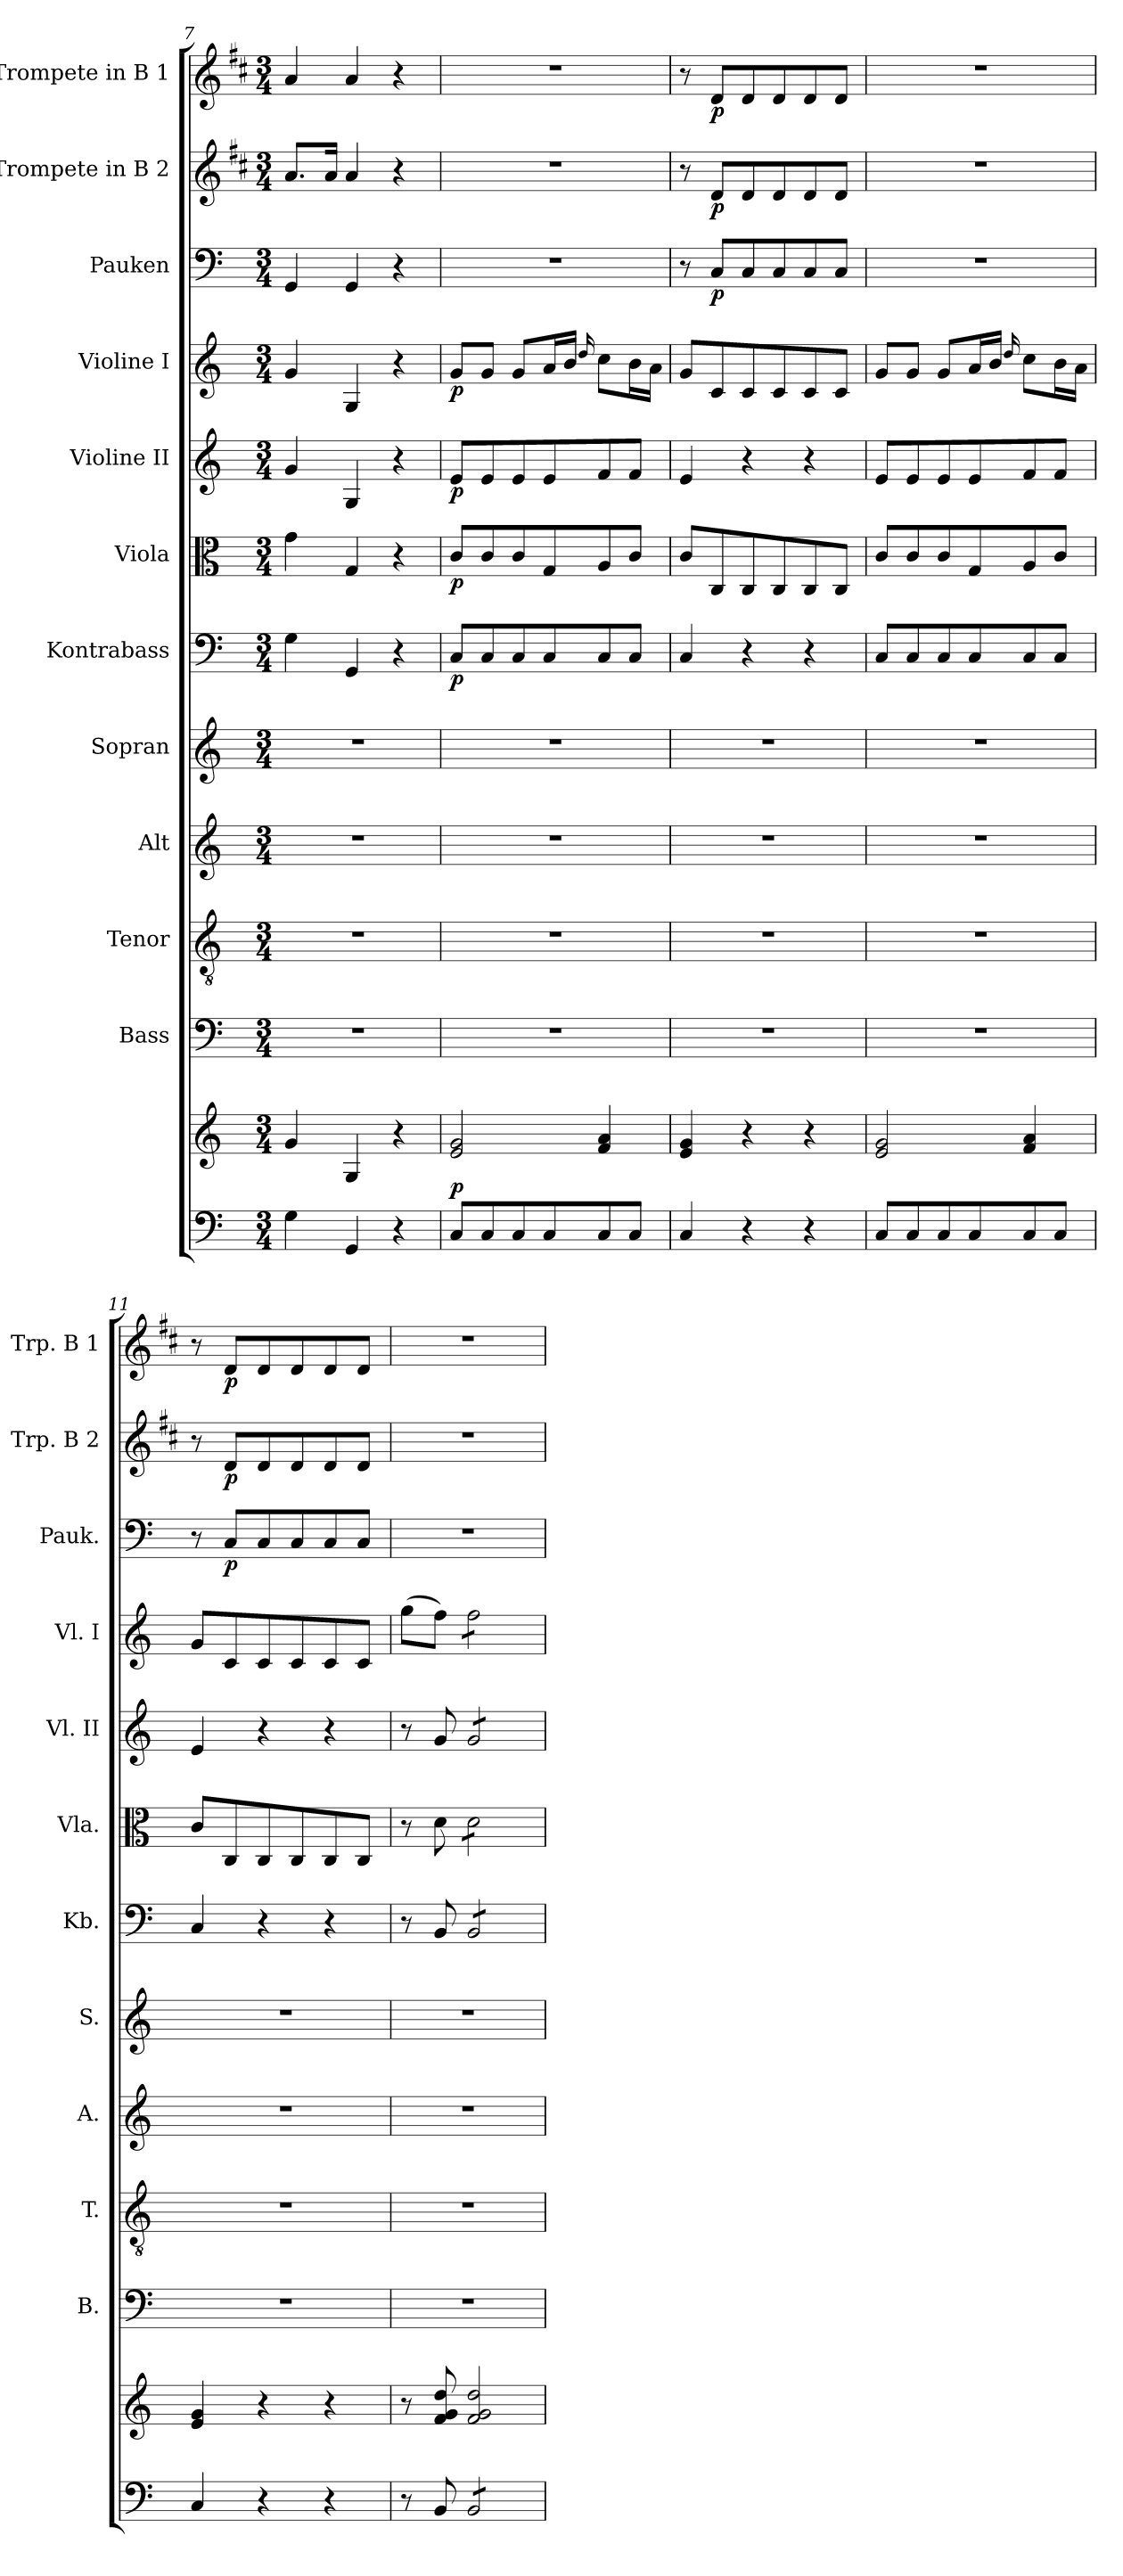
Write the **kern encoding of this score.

**kern	**kern	**dynam	**kern	**kern	**kern	**kern	**kern	**dynam	**kern	**dynam	**kern	**dynam	**kern	**dynam	**kern	**dynam	**kern	**dynam	**kern	**dynam
*part12	*part12	*part12	*part11	*part10	*part9	*part8	*part7	*part7	*part6	*part6	*part5	*part5	*part4	*part4	*part3	*part3	*part2	*part2	*part1	*part1
*staff13	*staff12	*staff12/13	*staff11	*staff10	*staff9	*staff8	*staff7	*staff7	*staff6	*staff6	*staff5	*staff5	*staff4	*staff4	*staff3	*staff3	*staff2	*staff2	*staff1	*staff1
*	*	*	*I"Bass	*I"Tenor	*I"Alt	*I"Sopran	*I"Kontrabass	*	*I"Viola	*	*I"Violine II	*	*I"Violine I	*	*I"Pauken	*	*I"Trompete in B 2	*	*I"Trompete in B 1	*
*	*	*	*I'B.	*I'T.	*I'A.	*I'S.	*I'Kb.	*	*I'Vla.	*	*I'Vl. II	*	*I'Vl. I	*	*I'Pauk.	*	*I'Trp. B 2	*	*I'Trp. B 1	*
!!LO:PB:g=z
*clefF4	*clefG2	*	*clefF4	*clefGv2	*clefG2	*clefG2	*clefF4	*	*clefC3	*	*clefG2	*	*clefG2	*	*clefF4	*	*clefG2	*	*clefG2	*
*	*	*	*	*	*	*	*ITrd7c12	*	*	*	*	*	*	*	*	*	*ITrd1c2	*	*ITrd1c2	*
*k[]	*k[]	*	*k[]	*k[]	*k[]	*k[]	*k[]	*	*k[]	*	*k[]	*	*k[]	*	*k[]	*	*k[]	*	*k[]	*
*C:	*C:	*	*C:	*C:	*C:	*C:	*C:	*	*C:	*	*C:	*	*C:	*	*C:	*	*C:	*	*C:	*
*M3/4	*M3/4	*	*M3/4	*M3/4	*M3/4	*M3/4	*M3/4	*	*M3/4	*	*M3/4	*	*M3/4	*	*M3/4	*	*M3/4	*	*M3/4	*
=7	=7	=7	=7	=7	=7	=7	=7	=7	=7	=7	=7	=7	=7	=7	=7	=7	=7	=7	=7	=7
4G\	4g/	.	2.r	2.r	2.r	2.r	4GG\	.	4g\	.	4g/	.	4g/	.	4GG/	.	8.g/L	.	4g/	.
.	.	.	.	.	.	.	.	.	.	.	.	.	.	.	.	.	16g/Jk	.	.	.
4GG/	4G/	.	.	.	.	.	4GGG/	.	4G/	.	4G/	.	4G/	.	4GG/	.	4g/	.	4g/	.
4r	4r	.	.	.	.	.	4r	.	4r	.	4r	.	4r	.	4r	.	4r	.	4r	.
=8	=8	=8	=8	=8	=8	=8	=8	=8	=8	=8	=8	=8	=8	=8	=8	=8	=8	=8	=8	=8
!	!	!LO:DY:a=2	!	!	!	!	!	!LO:DY:b	!	!LO:DY:b	!	!LO:DY:b	!	!LO:DY:b	!	!	!	!	!	!
8C/L	2e/ 2g/	p	2.r	2.r	2.r	2.r	8CC/L	p	8c/L	p	8e/L	p	8g/L	p	2.r	.	2.r	.	2.r	.
8C/	.	.	.	.	.	.	8CC/	.	8c/	.	8e/	.	8g/J	.	.	.	.	.	.	.
8C/	.	.	.	.	.	.	8CC/	.	8c/	.	8e/	.	8g/L	.	.	.	.	.	.	.
8C/	.	.	.	.	.	.	8CC/	.	8G/	.	8e/	.	16a/L	.	.	.	.	.	.	.
.	.	.	.	.	.	.	.	.	.	.	.	.	16b/JJ	.	.	.	.	.	.	.
.	.	.	.	.	.	.	.	.	.	.	.	.	16qqdd/	.	.	.	.	.	.	.
8C/	4f/ 4a/	.	.	.	.	.	8CC/	.	8A/	.	8f/	.	8cc\L	.	.	.	.	.	.	.
8C/J	.	.	.	.	.	.	8CC/J	.	8c/J	.	8f/J	.	16b\L	.	.	.	.	.	.	.
.	.	.	.	.	.	.	.	.	.	.	.	.	16a\JJ	.	.	.	.	.	.	.
=9	=9	=9	=9	=9	=9	=9	=9	=9	=9	=9	=9	=9	=9	=9	=9	=9	=9	=9	=9	=9
4C/	4e/ 4g/	.	2.r	2.r	2.r	2.r	4CC/	.	8c/L	.	4e/	.	8g/L	.	8r	.	8r	.	8r	.
!	!	!	!	!	!	!	!	!	!	!	!	!	!	!	!	!LO:DY:b	!	!LO:DY:b	!	!LO:DY:b
.	.	.	.	.	.	.	.	.	8C/	.	.	.	8c/	.	8C/L	p	8c/L	p	8c/L	p
4r	4r	.	.	.	.	.	4r	.	8C/	.	4r	.	8c/	.	8C/	.	8c/	.	8c/	.
.	.	.	.	.	.	.	.	.	8C/	.	.	.	8c/	.	8C/	.	8c/	.	8c/	.
4r	4r	.	.	.	.	.	4r	.	8C/	.	4r	.	8c/	.	8C/	.	8c/	.	8c/	.
.	.	.	.	.	.	.	.	.	8C/J	.	.	.	8c/J	.	8C/J	.	8c/J	.	8c/J	.
=10	=10	=10	=10	=10	=10	=10	=10	=10	=10	=10	=10	=10	=10	=10	=10	=10	=10	=10	=10	=10
8C/L	2e/ 2g/	.	2.r	2.r	2.r	2.r	8CC/L	.	8c/L	.	8e/L	.	8g/L	.	2.r	.	2.r	.	2.r	.
8C/	.	.	.	.	.	.	8CC/	.	8c/	.	8e/	.	8g/J	.	.	.	.	.	.	.
8C/	.	.	.	.	.	.	8CC/	.	8c/	.	8e/	.	8g/L	.	.	.	.	.	.	.
8C/	.	.	.	.	.	.	8CC/	.	8G/	.	8e/	.	16a/L	.	.	.	.	.	.	.
.	.	.	.	.	.	.	.	.	.	.	.	.	16b/JJ	.	.	.	.	.	.	.
.	.	.	.	.	.	.	.	.	.	.	.	.	16qqdd/	.	.	.	.	.	.	.
8C/	4f/ 4a/	.	.	.	.	.	8CC/	.	8A/	.	8f/	.	8cc\L	.	.	.	.	.	.	.
8C/J	.	.	.	.	.	.	8CC/J	.	8c/J	.	8f/J	.	16b\L	.	.	.	.	.	.	.
.	.	.	.	.	.	.	.	.	.	.	.	.	16a\JJ	.	.	.	.	.	.	.
=11	=11	=11	=11	=11	=11	=11	=11	=11	=11	=11	=11	=11	=11	=11	=11	=11	=11	=11	=11	=11
4C/	4e/ 4g/	.	2.r	2.r	2.r	2.r	4CC/	.	8c/L	.	4e/	.	8g/L	.	8r	.	8r	.	8r	.
!	!	!	!	!	!	!	!	!	!	!	!	!	!	!	!	!LO:DY:b	!	!LO:DY:b	!	!LO:DY:b
.	.	.	.	.	.	.	.	.	8C/	.	.	.	8c/	.	8C/L	p	8c/L	p	8c/L	p
4r	4r	.	.	.	.	.	4r	.	8C/	.	4r	.	8c/	.	8C/	.	8c/	.	8c/	.
.	.	.	.	.	.	.	.	.	8C/	.	.	.	8c/	.	8C/	.	8c/	.	8c/	.
4r	4r	.	.	.	.	.	4r	.	8C/	.	4r	.	8c/	.	8C/	.	8c/	.	8c/	.
.	.	.	.	.	.	.	.	.	8C/J	.	.	.	8c/J	.	8C/J	.	8c/J	.	8c/J	.
=12	=12	=12	=12	=12	=12	=12	=12	=12	=12	=12	=12	=12	=12	=12	=12	=12	=12	=12	=12	=12
8r	8r	.	2.r	2.r	2.r	2.r	8r	.	8r	.	8r	.	(>8gg\L	.	2.r	.	2.r	.	2.r	.
8BB/	8f/ 8g/ 8dd/	.	.	.	.	.	8BBB/	.	8d\	.	8g/	.	8ff\J)	.	.	.	.	.	.	.
*tremolo	*	*	*	*	*	*	*	*	*	*	*	*	*	*	*	*	*	*	*	*
*	*	*	*	*	*	*	*tremolo	*	*	*	*	*	*	*	*	*	*	*	*	*
*	*	*	*	*	*	*	*	*	*tremolo	*	*	*	*	*	*	*	*	*	*	*
*	*	*	*	*	*	*	*	*	*	*	*tremolo	*	*	*	*	*	*	*	*	*
*	*	*	*	*	*	*	*	*	*	*	*	*	*tremolo	*	*	*	*	*	*	*
8BB/L	2f/ 2g/ 2dd/	.	.	.	.	.	8BBB/L	.	8d\L	.	8g/L	.	8ff\L	.	.	.	.	.	.	.
8BB/	.	.	.	.	.	.	8BBB/	.	8d\	.	8g/	.	8ff\	.	.	.	.	.	.	.
8BB/	.	.	.	.	.	.	8BBB/	.	8d\	.	8g/	.	8ff\	.	.	.	.	.	.	.
8BB/J	.	.	.	.	.	.	8BBB/J	.	8d\J	.	8g/J	.	8ff\J	.	.	.	.	.	.	.
*	*	*	*	*	*	*	*	*	*	*	*	*	*Xtremolo	*	*	*	*	*	*	*
*	*	*	*	*	*	*	*	*	*	*	*Xtremolo	*	*	*	*	*	*	*	*	*
*	*	*	*	*	*	*	*	*	*Xtremolo	*	*	*	*	*	*	*	*	*	*	*
*	*	*	*	*	*	*	*Xtremolo	*	*	*	*	*	*	*	*	*	*	*	*	*
*Xtremolo	*	*	*	*	*	*	*	*	*	*	*	*	*	*	*	*	*	*	*	*
=	=	=	=	=	=	=	=	=	=	=	=	=	=	=	=	=	=	=	=	=
*-	*-	*-	*-	*-	*-	*-	*-	*-	*-	*-	*-	*-	*-	*-	*-	*-	*-	*-	*-	*-
